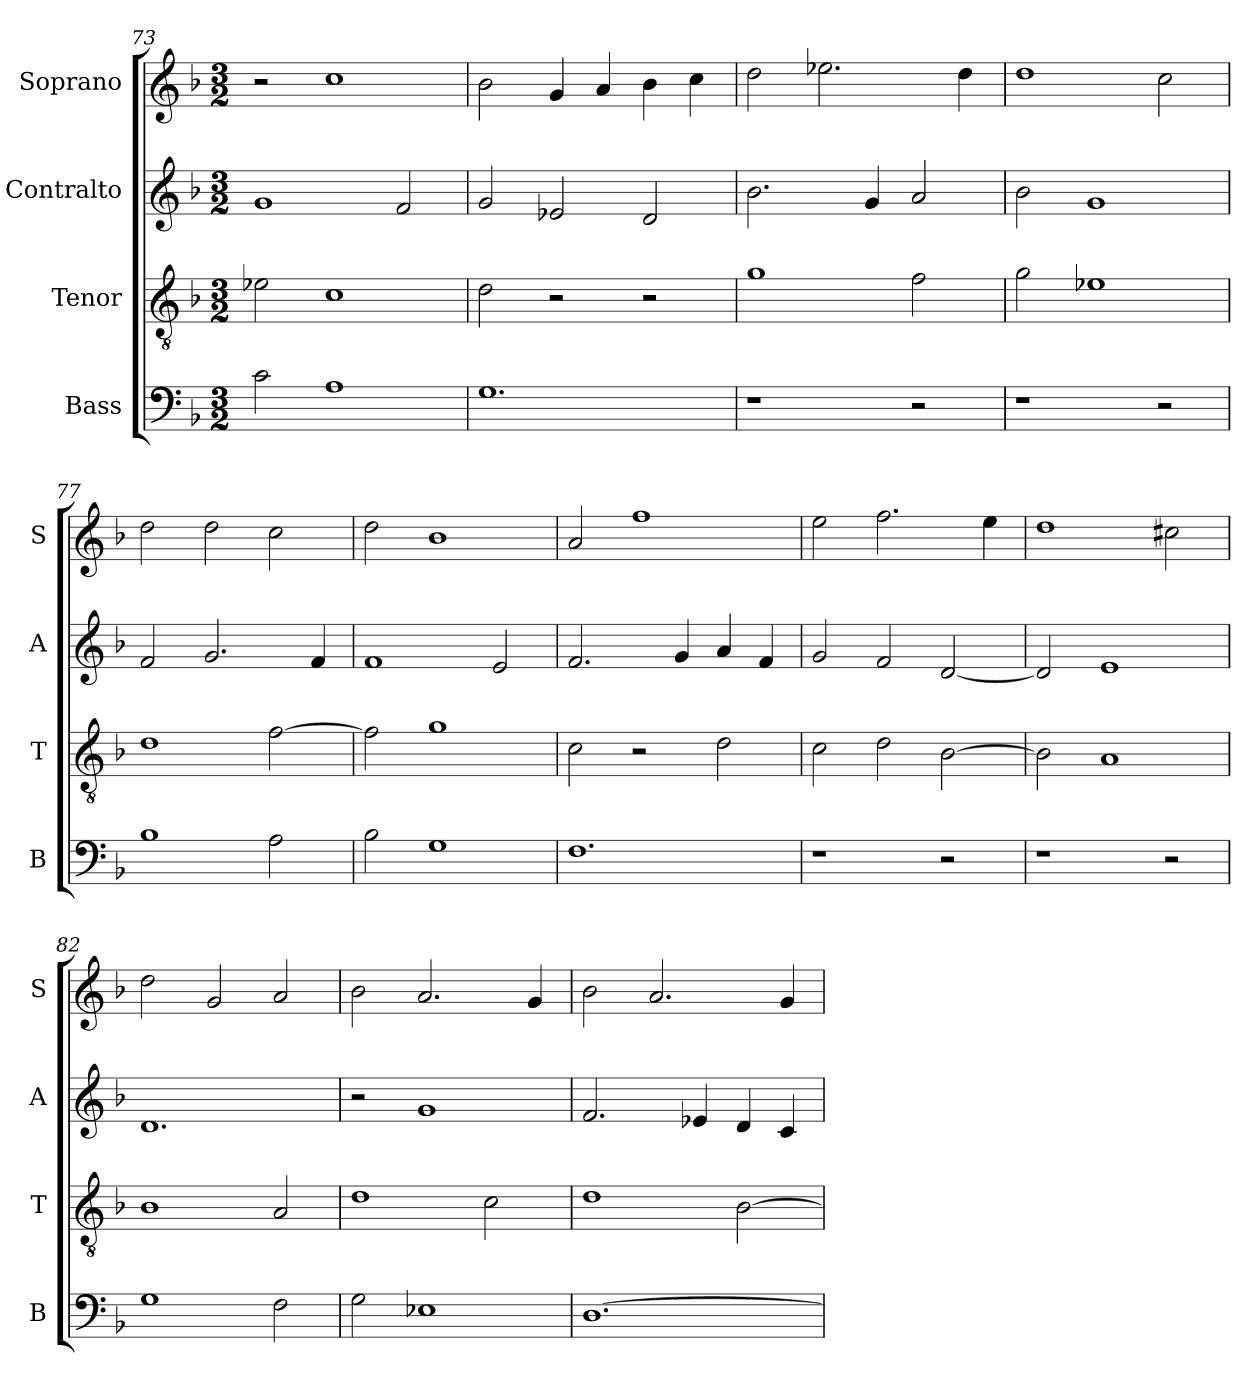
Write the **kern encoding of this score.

**kern	**kern	**kern	**kern
*part4	*part3	*part2	*part1
*staff4	*staff3	*staff2	*staff1
*I"Bass	*I"Tenor	*I"Contralto	*I"Soprano
*I'B	*I'T	*I'A	*I'S
*clefF4	*clefGv2	*clefG2	*clefG2
*k[b-]	*k[b-]	*k[b-]	*k[b-]
*G:dor	*G:dor	*G:dor	*G:dor
*M3/2	*M3/2	*M3/2	*M3/2
=73	=73	=73	=73
2c	2e-X	1g	2r
1A	1c	.	1cc
.	.	2f	.
=74	=74	=74	=74
1.G	2d	2g	2b-
.	2r	2e-X	4g
.	.	.	4a
.	2r	2d	4b-
.	.	.	4cc
=75	=75	=75	=75
1r	1g	2.b-	2dd
.	.	.	2.ee-X
.	.	4g	.
2r	2f	2a	.
.	.	.	4dd
=76	=76	=76	=76
1r	2g	2b-	1dd
.	1e-X	1g	.
2r	.	.	2cc
=77	=77	=77	=77
1B-	1d	2f	2dd
.	.	2.g	2dd
2A	[2f	.	2cc
.	.	4f	.
=78	=78	=78	=78
2B-	2f]	1f	2dd
1G	1g	.	1b-
.	.	2e	.
=79	=79	=79	=79
1.F	2c	2.f	2a
.	2r	.	1ff
.	.	4g	.
.	2d	4a	.
.	.	4f	.
=80	=80	=80	=80
1r	2c	2g	2ee
.	2d	2f	2.ff
2r	[2B-	[2d	.
.	.	.	4ee
=81	=81	=81	=81
1r	2B-]	2d]	1dd
.	1A	1e	.
2r	.	.	2cc#X
=82	=82	=82	=82
1G	1B-	1.d	2dd
.	.	.	2g
2F	2A	.	2a
=83	=83	=83	=83
2G	1d	2r	2b-
1E-X	.	1g	2.a
.	2c	.	.
.	.	.	4g
=84	=84	=84	=84
[1.D	1d	2.f	2b-
.	.	.	2.a
.	.	4e-X	.
.	[2B-	4d	.
.	.	4c	4g
=	=	=	=
*-	*-	*-	*-
